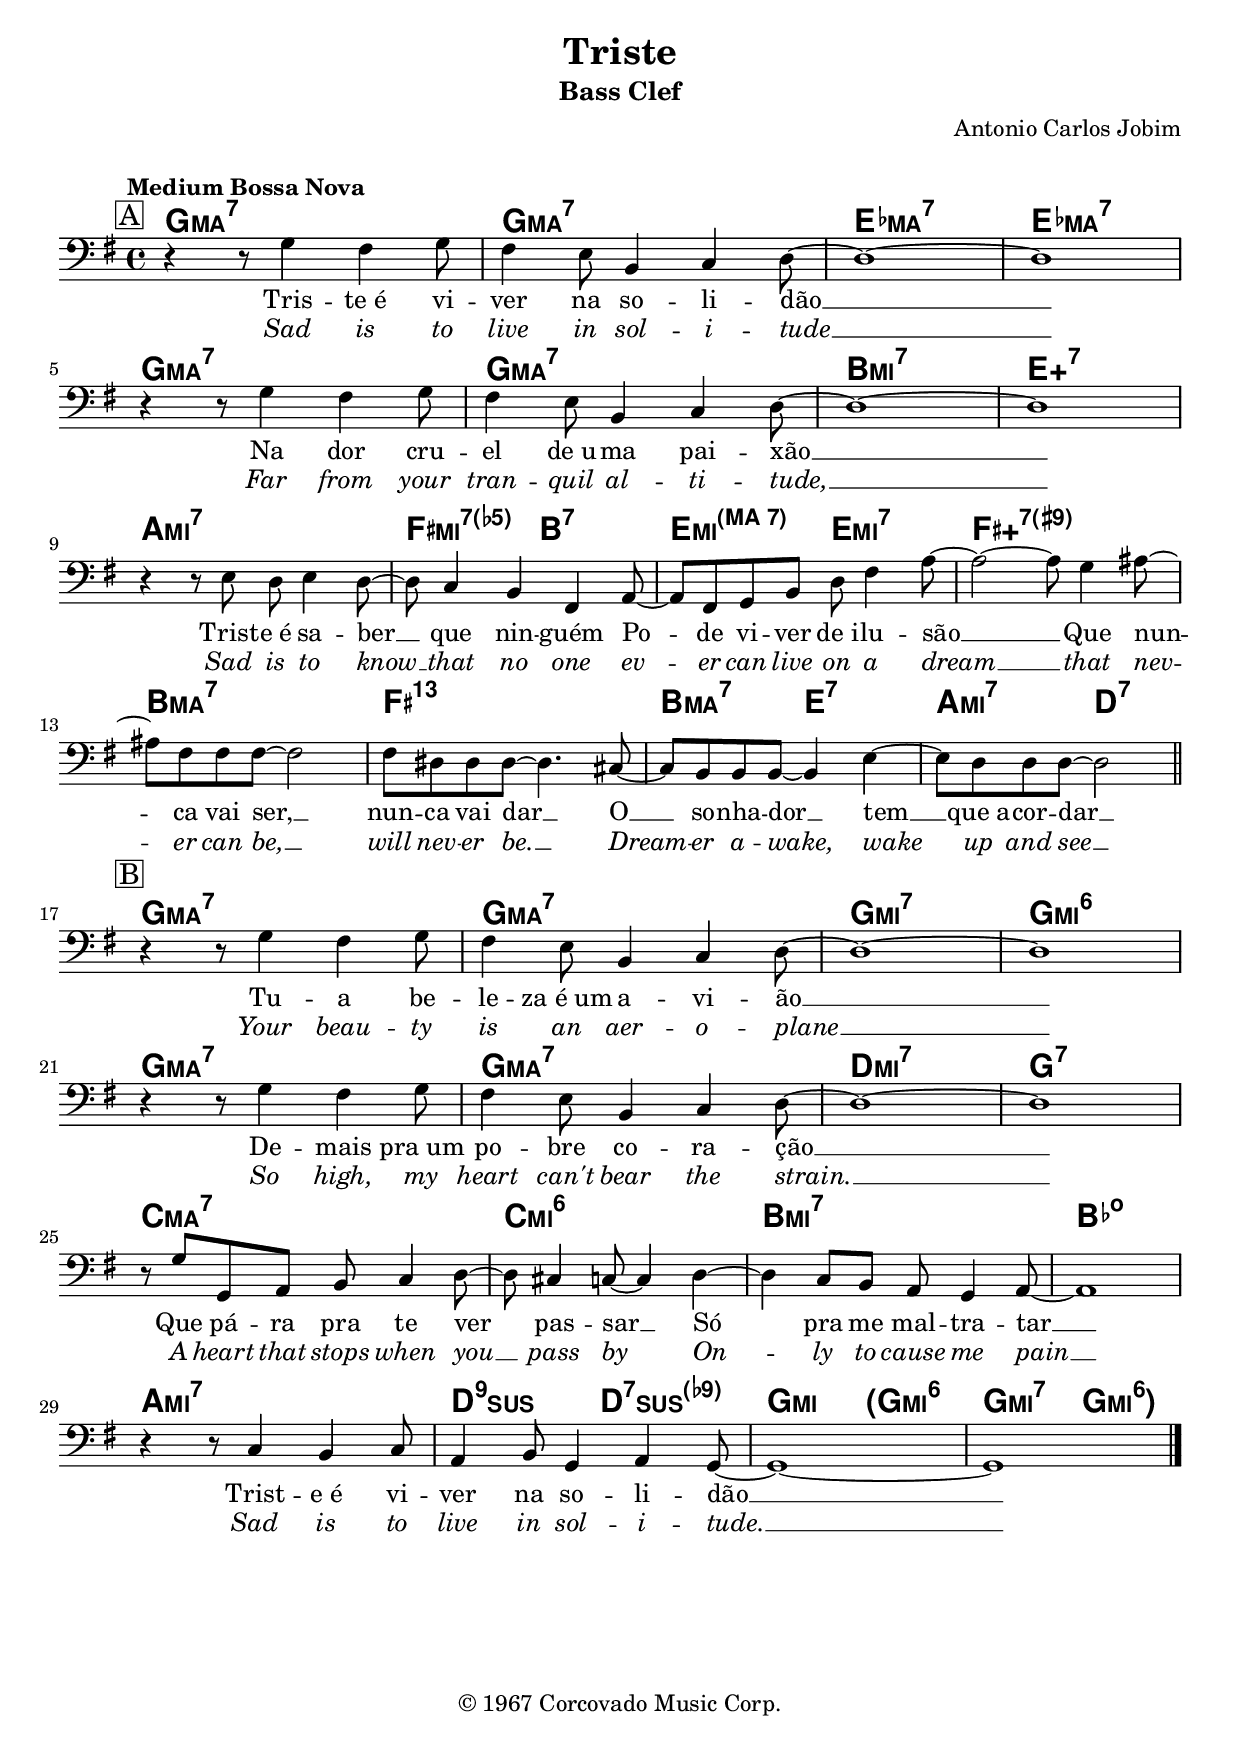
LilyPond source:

\version "2.24.0"

\include "english.ly"

instrument = "Bass Clef"
whatKey = g,
whatClef = "bass"

%% -*- Mode: LilyPond -*-

\include "lead-sheets.ily"

refrainPortugueseLyrics = \lyricmode {
  Tris -- te_é vi -- ver na so -- li -- dão __
  Na dor cru -- el de_u -- ma pai -- xão __
  Trist -- e_é sa -- ber __ que nin -- guém
  Po -- de vi -- ver de_i -- lu -- são __
  Que nun -- ca vai ser, __ nun -- ca vai dar __
  O __ so -- nha -- dor __ tem __ que_a -- cor -- dar __

  Tu -- a be -- le -- za_é_um a -- vi -- ão __
  De -- mais pra_um po -- bre co -- ra -- ção __
  Que pá -- ra pra te ver pas -- sar __
  Só pra me mal -- tra -- tar __
  Trist -- e_é vi -- ver na so -- li -- dão __
}

refrainEnglishLyrics = \lyricmode {
  Sad is to live in sol -- i -- tude __
  Far from your tran -- quil al -- ti -- tude, __
  Sad is to know __ that no one ev -- er can live on a dream __
  that nev -- er can be, __ will nev -- er be. __
  Dream -- er a -- wake, wake up and see __

  Your beau -- ty is an aer -- o -- plane __
  So high, my heart can't bear the strain. __
  A heart that stops when you __ pass by
  On -- ly to cause me pain __
  Sad is to live in sol -- i -- tude. __
}

refrainChords = \chordmode {
  a1:maj7 a1:maj7 f1:maj7 f1:maj7
  a1:maj7 a1:maj7 cs1:m7 fs1:7.5+
  
  b1:m7 gs2:m7.5- cs2:7 fs2:m7+ fs2:m7 gs1:7.9+.5+
  cs1:maj7 gs1:13 cs2:maj7 fs2:7 b2:m7 e2:7

  a1:maj7 a1:maj7 a1:m7 a1:m6
  a1:maj7 a1:maj7 e1:m7 a1:7

  d1:maj7 d1:m6 cs1:m7 c1:dim7
  b1:m7 e2:sus9 e2:sus7.9- a2:m

  \set chordNameFunction = #begin-parenthesis-ignatzek-chord-names
  a2:m6
  \unset chordNameFunction
  a2:m7
  \set chordNameFunction = #end-parenthesis-ignatzek-chord-names
  a2:m6
  \unset chordNameFunction
}
  
refrainMelody = \relative f' {
  \time 4/4
  \key bf \major
  \clef \whatClef
  \tempo "Medium Bossa Nova"
  
  \mark \markup{ \box A }

  r4 r8 bf4 a4 bf8 | a4 g8 d4 ef4 f8~ | f1~ | f1 |
  \break
  r4 r8 bf4 a4 bf8 | a4 g8 d4 ef4 f8~ | f1~ | f1 |
  \break
  r4 r8 g8 f8 g4 f8~ | f8 ef4 d4 a4 c8~ | c8 a8 bf8 d8 f8 a4 c8~ | c2~ c8 bf4 cs8~ |
  \break
  cs8 a8 a8 a8~ a2 | a8 fs8 fs8 fs8~ fs4. e8~ | e8 d8 d8 d8~ d4 g4~ | g8 f8 f8 f8~ f2 |
  \bar "||"
  \break
  
  \mark \markup{ \box B }

  r4 r8 bf4 a4 bf8 | a4 g8 d4 ef4 f8~ | f1~ | f1 |
  \break
  r4 r8 bf4 a4 bf8 | a4 g8 d4 ef4 f8~ | f1~ | f1 |
  \break
  r8 bf8 bf,8 c8 d8 ef4 f8~ | f8 e4 ef8~ ef4 f4~ | f4 ef8 d8 c8 bf4 c8~ | c1 |
  \break
  r4 r8 ef4 d4 ef8 c4 d8 bf4 c4 bf8~ | bf1~ | bf1 |
  \bar "|."
}
  
\include "paper.ily"

\header {
  title = "Triste"
  subtitle = \instrument
  composer = "Antonio Carlos Jobim"
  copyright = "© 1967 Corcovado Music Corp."
}

\markup {
  % Leave a gap after the header
  \vspace #1
}

emphasize = {
  \override Lyrics.LyricText.font-shape = #'italic
}

normal = {
  \revert Lyrics.LyricText.font-shape
}

\score {
  <<
    { \context ChordNames 
      {
      \override ChordName.font-size = #+3
      \override ChordName.font-series = #'bold
      \set chordChanges = ##f
     \transpose a \whatKey {
       \refrainChords
	}
      }
      }
    \new Staff {
      \context Voice = "voiceMelody" { 
	\noDoubleAccidentalMusic \transpose bf \whatKey {
	  \refrainMelody
	  }
	}
    }
    \new Lyrics \lyricsto "voiceMelody"
    {
    <<
      { \refrainPortugueseLyrics }
      \new Lyrics {
	\set associatedVoice = "voiceMelody"
	\emphasize \refrainEnglishLyrics }
    >>
    }
  >>
  \layout { }
}

